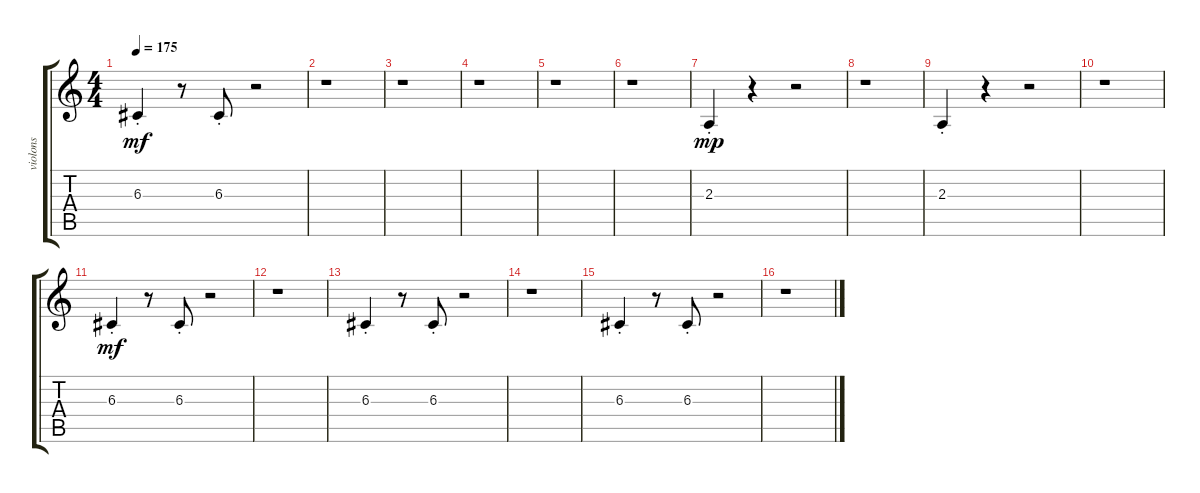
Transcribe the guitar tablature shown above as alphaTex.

\track ("violons" "violons") {instrument orchestrahit}
\staff {score tabs}
\tuning (E4 B3 G3 D3 A2 E2) {hide}
\ts (4 4)
\tempo 175
\clef g2
\ks c
6.3{st}.4{dy mf} r.8 6.3{st}.8 r.2 |
r.1 |
r.1 |
r.1 |
r.1 |
r.1 |
2.3{st}.4{dy mp} r.4 r.2 |
r.1 |
2.3{st}.4 r.4 r.2 |
r.1 |
6.3{st}.4{dy mf} r.8 6.3{st}.8 r.2 |
r.1 |
6.3{st}.4 r.8 6.3{st}.8 r.2 |
r.1 |
6.3{st}.4 r.8 6.3{st}.8 r.2 |
r.1
